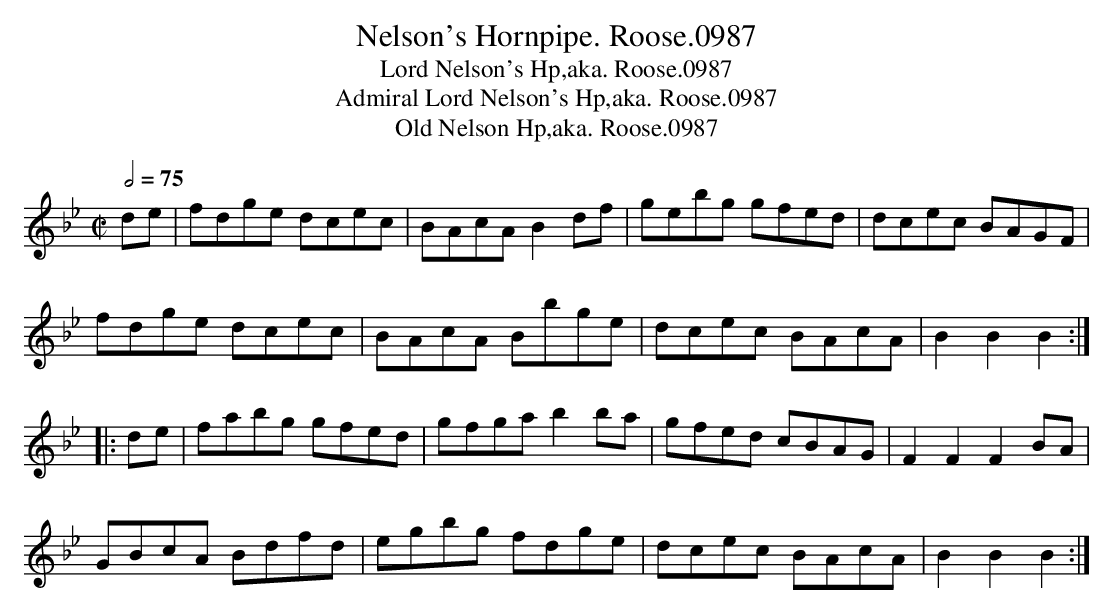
X:1
T:Nelson's Hornpipe. Roose.0987
T:Lord Nelson's Hp,aka. Roose.0987
T:Admiral Lord Nelson's Hp,aka. Roose.0987
T:Old Nelson Hp,aka. Roose.0987
M:C|
L:1/8
Q:2/4=75
K:Bb
de | fdge dcec | BAcA B2df | gebg gfed | dcec BAGF |
fdge dcec | BAcA Bbge | dcec BAcA | B2B2 B2 :|
|: de | fabg gfed | gfga b2ba | gfed cBAG | F2F2 F2BA |
GBcA Bdfd | egbg fdge | dcec BAcA | B2B2 B2 :|
